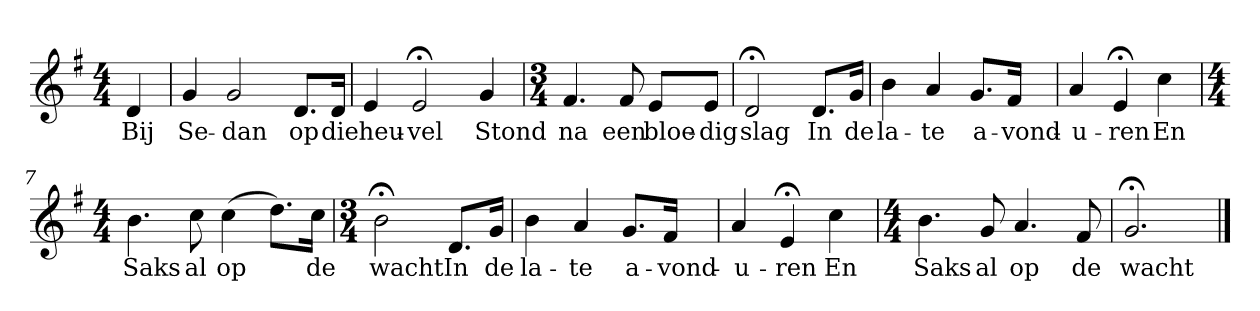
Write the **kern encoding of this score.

**kern	**text
*part1	*part1
*staff1	*staff1
*k[f#]	*
*G:	*
*M4/4	*
*MM120	*
=	=
4d	Bij
=1	=1
4g	Se-
2g	-dan
8.dL	op
16dJk	die
=2	=2
4e	heu-
2e;<	-vel
4g	Stond
=3	=3
*M3/4	*
4.f#	na
8f#	een
8eL	bloe-
8eJ	-dig
=4	=4
2d;<	slag
8.dL	In
16gJk	de
=5	=5
4b	la-
4a	-te
8.gL	a-
16f#Jk	-vond-
=6	=6
4a	-u-
4e;<	-ren
4cc	En
=7	=7
*M4/4	*
4.b	Saks
8cc	al
(4cc	op
8.ddL)	.
16ccJk	de
=8	=8
*M3/4	*
2b;<	wacht
8.dL	In
16gJk	de
=9	=9
4b	la-
4a	-te
8.gL	a-
16f#Jk	-vond-
=10	=10
4a	-u-
4e;<	-ren
4cc	En
=11	=11
*M4/4	*
4.b	Saks
8g	al
4.a	op
8f#	de
=12	=12
2.g;<	wacht
==	==
*-	*-
